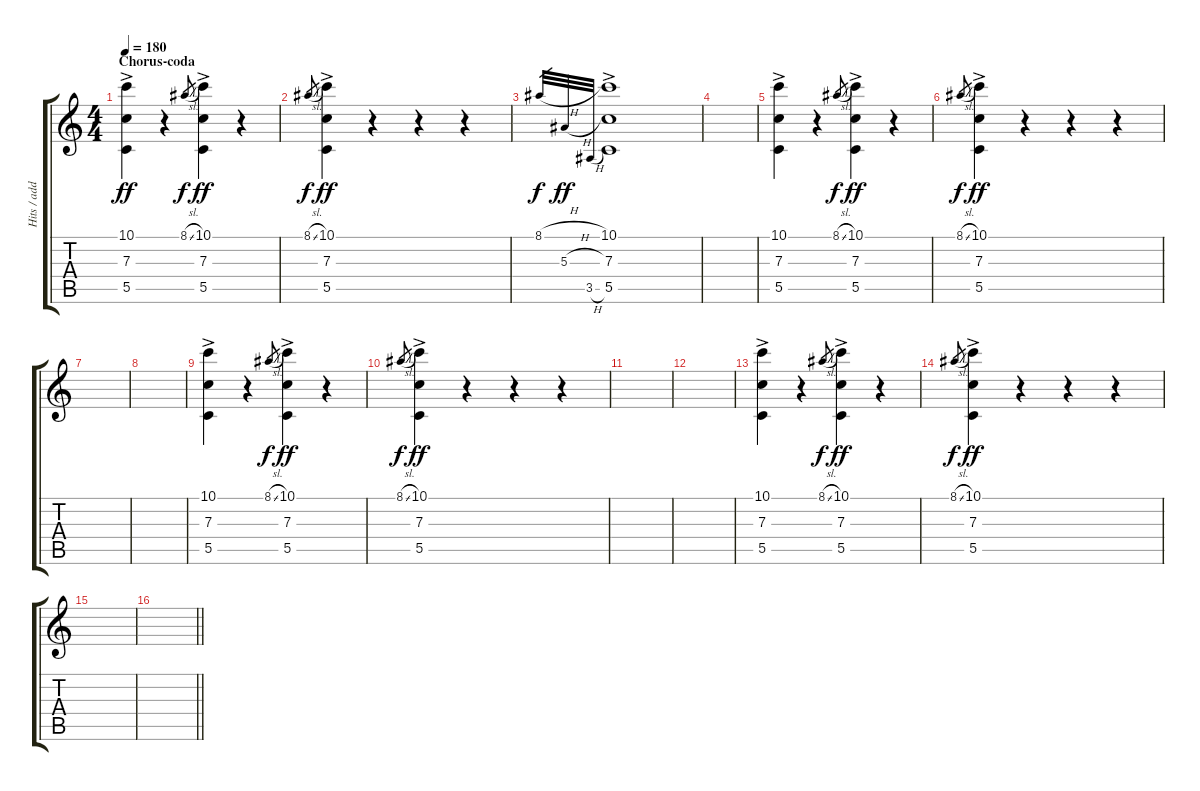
\track ("Hits / adds" "Hits / add") {instrument distortionguitar}
\staff {score tabs}
\tuning (D4 A3 F3 C3 G2 C2) {hide}
\ts (4 4)
\section ("" "Chorus-coda")
\tempo 180
\clef g2
\ks c
(10.1{ac} 7.3{ac} 5.5{ac}).4{dy ff} r.4 8.1{sl}.8{gr dy f} (10.1{ac} 7.3{ac} 5.5{ac}).4{dy ff} r.4 |
8.1{sl}.8{gr dy f} (10.1{ac} 7.3{ac} 5.5{ac}).4{dy ff} r.4 r.4 r.4 |
8.1{h}.32{gr dy f} 5.3{h}.32{gr dy ff} 3.5{h}.32{gr} (10.1{ac} 7.3{ac} 5.5{ac}).1 |
|
(10.1{ac} 7.3{ac} 5.5{ac}).4 r.4 8.1{sl}.8{gr dy f} (10.1{ac} 7.3{ac} 5.5{ac}).4{dy ff} r.4 |
8.1{sl}.8{gr dy f} (10.1{ac} 7.3{ac} 5.5{ac}).4{dy ff} r.4 r.4 r.4 |
|
|
(10.1{ac} 7.3{ac} 5.5{ac}).4 r.4 8.1{sl}.8{gr dy f} (10.1{ac} 7.3{ac} 5.5{ac}).4{dy ff} r.4 |
8.1{sl}.8{gr dy f} (10.1{ac} 7.3{ac} 5.5{ac}).4{dy ff} r.4 r.4 r.4 |
|
|
(10.1{ac} 7.3{ac} 5.5{ac}).4 r.4 8.1{sl}.8{gr dy f} (10.1{ac} 7.3{ac} 5.5{ac}).4{dy ff} r.4 |
8.1{sl}.8{gr dy f} (10.1{ac} 7.3{ac} 5.5{ac}).4{dy ff} r.4 r.4 r.4 |
|
\barLineRight lightlight
